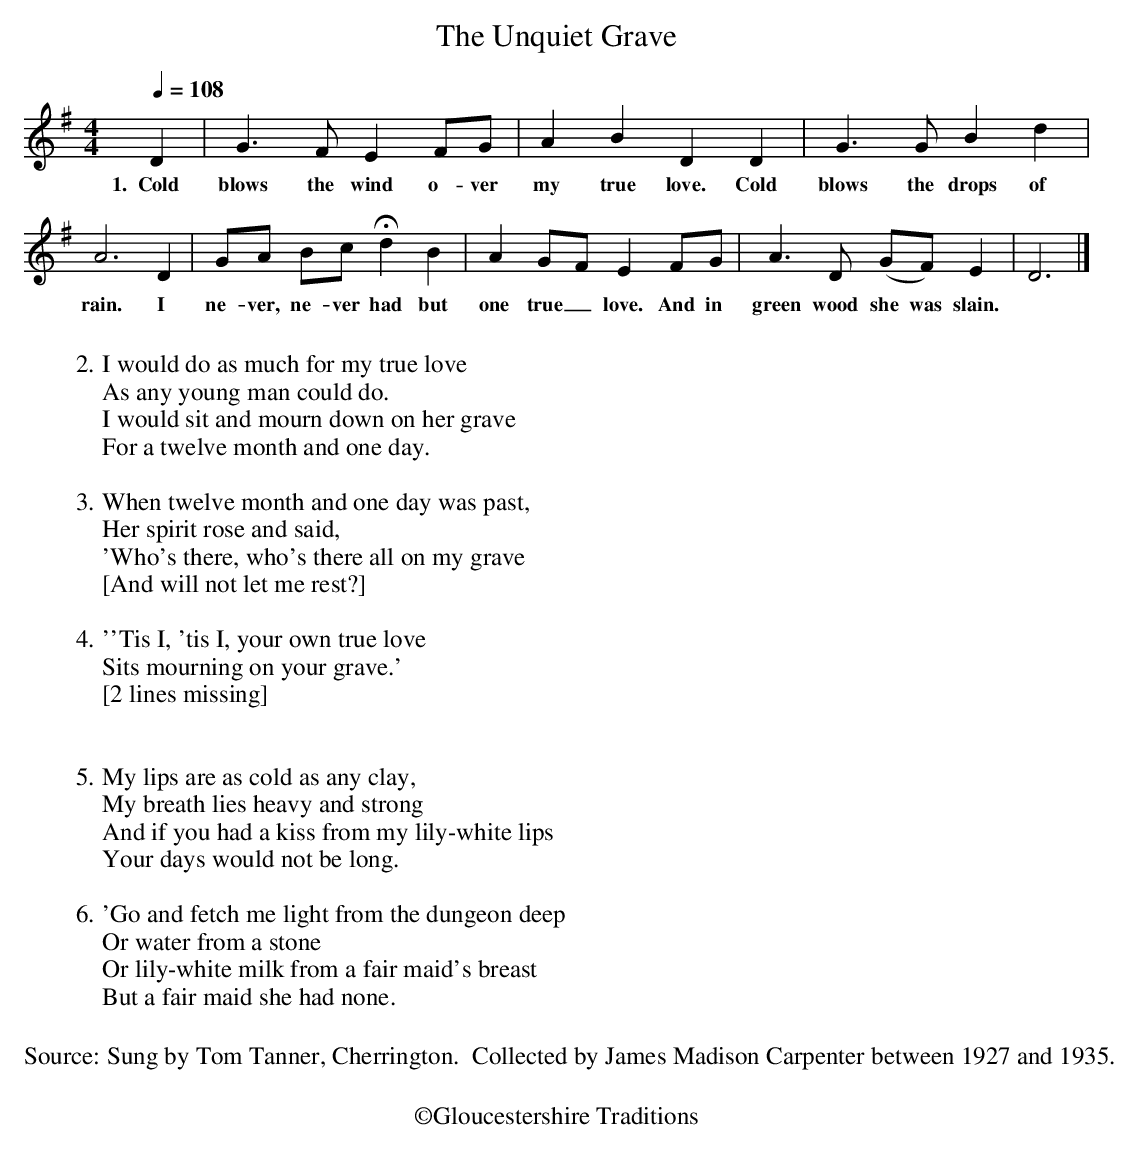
X:1
T: The Unquiet Grave
M: 4/4
L:  1/4
Q:1/4=108
K: G
D|G>FE F/G/|ABDD|G>G Bd|
w:1.~~Cold blows the wind o-ver my true love. Cold blows the drops of
A3D|G/A/ B/c/HdB|AG/-F/E F/G/|A>D (G/F/)E|D3|]
w:rain. I ne-ver, ne-ver had but one true_ love. And in green wood she was slain.
W:
W:2. I would do as much for my true love
W:As any young man could do.
W:I would sit and mourn down on her grave
W:For a twelve month and one day.
W:
W:3. When twelve month and one day was past,
W:Her spirit rose and said,
W:'Who's there, who's there all on my grave
W:[And will not let me rest?]
W:
W:4. ''Tis I, 'tis I, your own true love
W:Sits mourning on your grave.'
W:[2 lines missing]
W:
W:
W:5. My lips are as cold as any clay,
W:My breath lies heavy and strong
W:And if you had a kiss from my lily-white lips
W:Your days would not be long.
W:
W:6. 'Go and fetch me light from the dungeon deep
W:Or water from a stone
W:Or lily-white milk from a fair maid's breast
W:But a fair maid she had none.
W:
